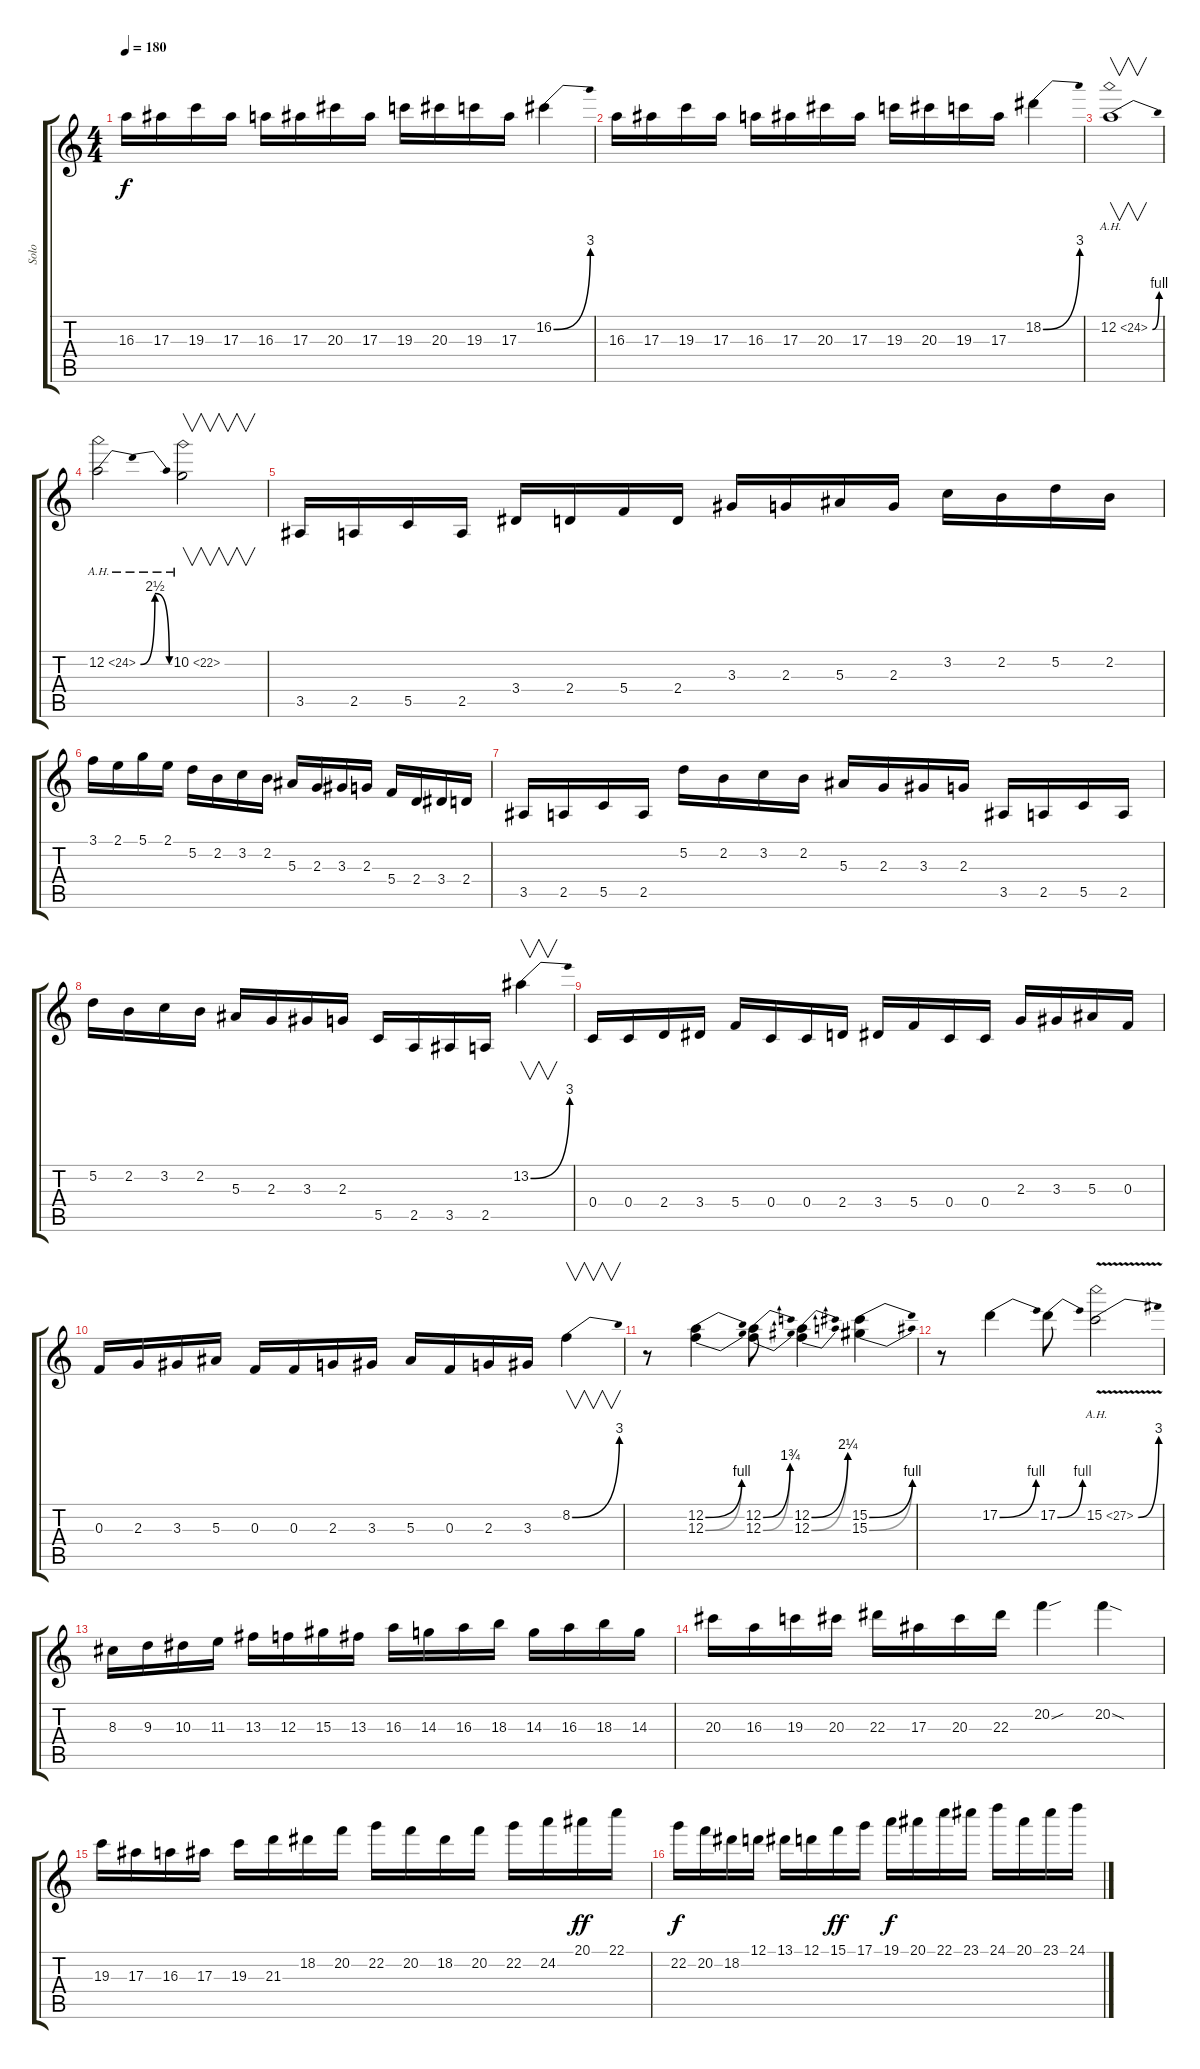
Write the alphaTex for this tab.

\track ("Solo" "Solo") {instrument distortionguitar}
\staff {score tabs}
\tuning (D4 A3 F3 C3 G2 C2) {hide}
\ts (4 4)
\tempo 180
\clef g2
\ks c
16.3.16{dy f} 17.3.16 19.3.16 17.3.16 16.3.16 17.3.16 20.3.16 17.3.16 19.3.16 20.3.16 19.3.16 17.3.16 16.2{be (bend 0 0 60 12)}.4 |
16.3.16 17.3.16 19.3.16 17.3.16 16.3.16 17.3.16 20.3.16 17.3.16 19.3.16 20.3.16 19.3.16 17.3.16 18.2{be (bend 0 0 60 12)}.4 |
12.2{be (bend 0 0 60 4) ah 12}.1{v} |
12.2{be (bendrelease 0 0 51 10 51 10 60 0) ah 12}.2 10.2{ah 12}.2{v} |
3.5.16 2.5.16 5.5.16 2.5.16 3.4.16 2.4.16 5.4.16 2.4.16 3.3.16 2.3.16 5.3.16 2.3.16 3.2.16 2.2.16 5.2.16 2.2.16 |
3.1.16 2.1.16 5.1.16 2.1.16 5.2.16 2.2.16 3.2.16 2.2.16 5.3.16 2.3.16 3.3.16 2.3.16 5.4.16 2.4.16 3.4.16 2.4.16 |
3.5.16 2.5.16 5.5.16 2.5.16 5.2.16 2.2.16 3.2.16 2.2.16 5.3.16 2.3.16 3.3.16 2.3.16 3.5.16 2.5.16 5.5.16 2.5.16 |
5.2.16 2.2.16 3.2.16 2.2.16 5.3.16 2.3.16 3.3.16 2.3.16 5.5.16 2.5.16 3.5.16 2.5.16 13.2{be (bend 0 0 60 12)}.4{v} |
0.4.16 0.4.16 2.4.16 3.4.16 5.4.16 0.4.16 0.4.16 2.4.16 3.4.16 5.4.16 0.4.16 0.4.16 2.3.16 3.3.16 5.3.16 0.3.16 |
0.3.16 2.3.16 3.3.16 5.3.16 0.3.16 0.3.16 2.3.16 3.3.16 5.3.16 0.3.16 2.3.16 3.3.16 8.2{be (bend 0 0 60 12)}.4{v} |
r.8 (12.2{be (bend 0 0 60 4)} 12.3{be (bend 0 0 60 4)}).4 (12.2{be (bend 0 0 60 7)} 12.3{be (bend 0 0 60 7)}).8 (12.2{be (bend 0 0 60 9)} 12.3{be (bend 0 0 60 9)}).4 (15.2{be (bend 0 0 60 4)} 15.3{be (bend 0 0 60 4)}).4 |
r.8 17.2{be (bend 0 0 60 4)}.4 17.2{be (bend 0 0 60 4)}.8 15.2{be (bend 0 0 60 12) ah 12 v}.2 |
8.3.16 9.3.16 10.3.16 11.3.16 13.3.16 12.3.16 15.3.16 13.3.16 16.3.16 14.3.16 16.3.16 18.3.16 14.3.16 16.3.16 18.3.16 14.3.16 |
20.3.16 16.3.16 19.3.16 20.3.16 22.3.16 17.3.16 20.3.16 22.3.16 20.2{sou}.4 20.2{sod}.4 |
19.3.16 17.3.16 16.3.16 17.3.16 19.3.16 21.3.16 18.2.16 20.2.16 22.2.16 20.2.16 18.2.16 20.2.16 22.2.16 24.2.16 20.1.16{dy ff} 22.1.16 |
22.2.16{dy f} 20.2.16 18.2.16 12.1.16 13.1.16 12.1.16 15.1.16{dy ff} 17.1.16 19.1.16{dy f} 20.1.16 22.1.16 23.1.16 24.1.16 20.1.16 23.1.16 24.1.16
